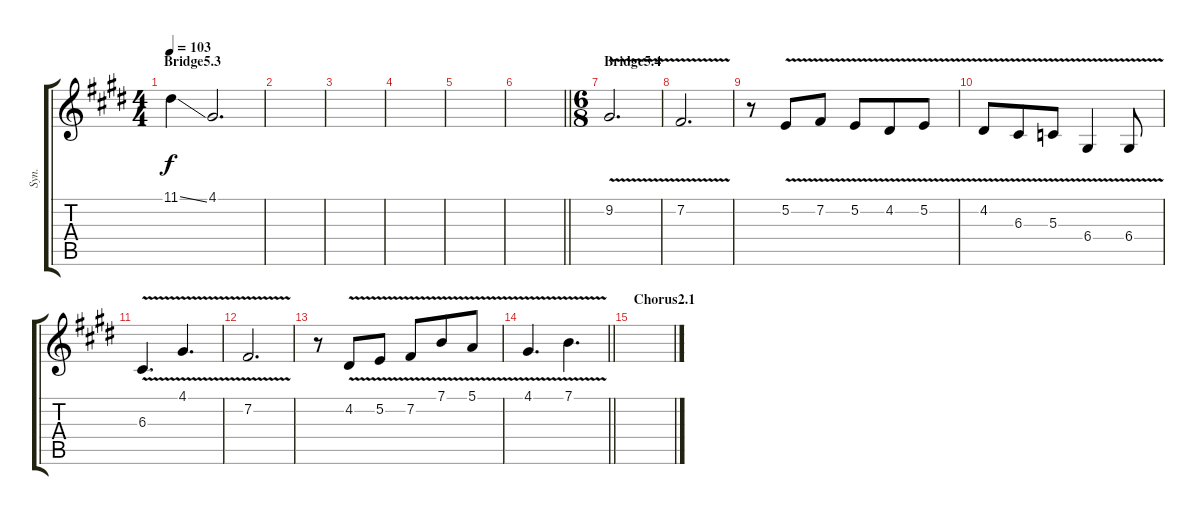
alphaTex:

\track ("Syn." "Syn.") {instrument flute}
\staff {score tabs}
\tuning (E4 B3 G3 D3 A2 E2) {hide}
\ts (4 4)
\section ("" "Bridge5.3")
\tempo 103
\clef g2
\ks c#minor
11.1{ss t}.4{dy f} 4.1.2{d} |
|
|
|
|
\barLineRight lightlight
|
\ts (6 8)
\section ("" "Bridge5.4")
9.2{v}.2{d volume 8 instrument flute} |
7.2{v}.2{d} |
r.8 5.2{v}.8 7.2{v}.8 5.2{v}.8 4.2{v}.8 5.2{v}.8 |
4.2{v}.8 6.3{v}.8 5.3{v}.8 6.4{v}.4 6.4{v}.8 |
6.3{v}.4{d} 4.1{v}.4{d} |
7.2{v}.2{d} |
r.8 4.2{v}.8 5.2{v}.8 7.2{v}.8 7.1{v}.8 5.1{v}.8 |
\barLineRight lightlight
4.1{v}.4{d} 7.1{v}.4{d} |
\section ("" "Chorus2.1")
